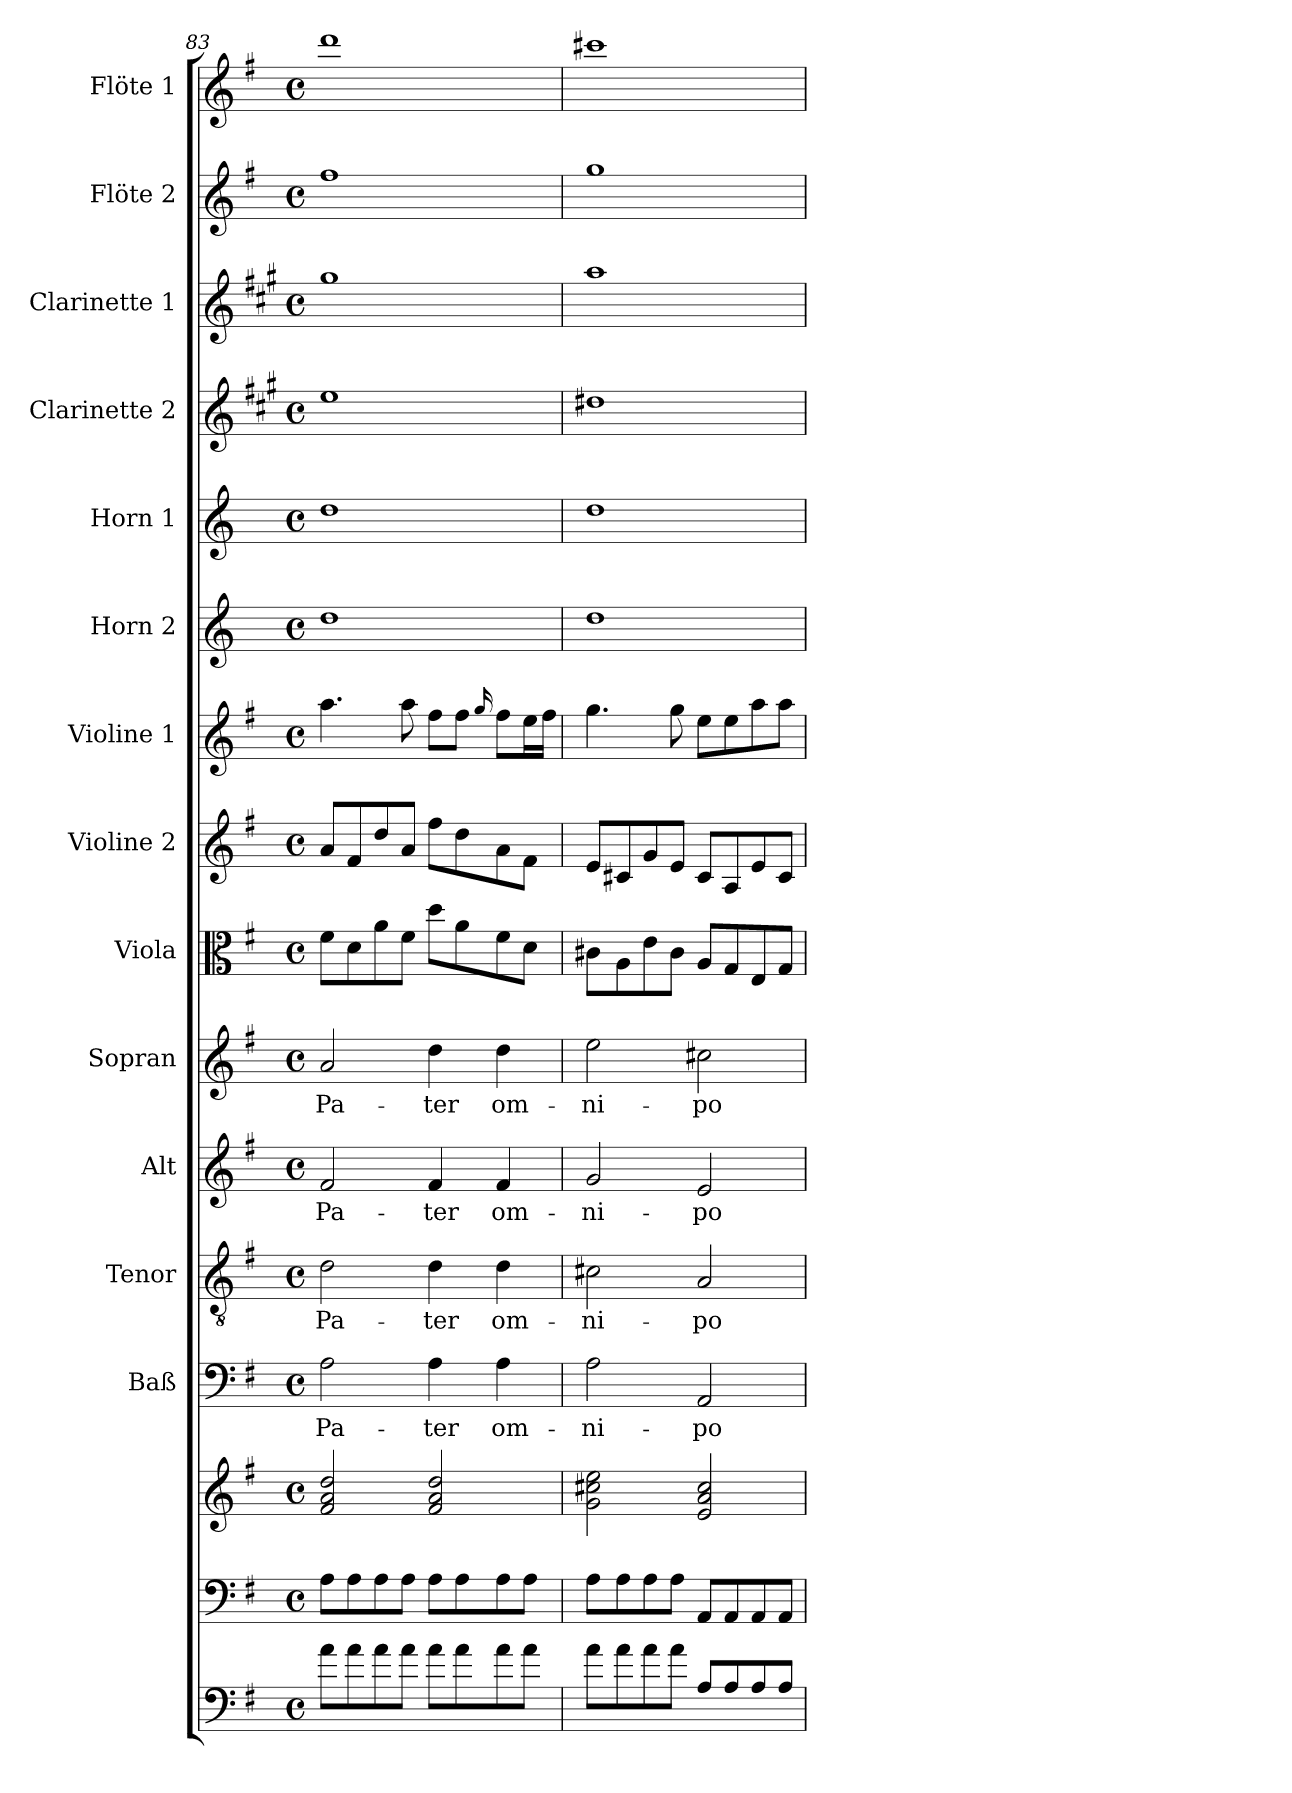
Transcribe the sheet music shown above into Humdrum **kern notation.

**kern	**kern	**kern	**kern	**text	**kern	**text	**kern	**text	**kern	**text	**kern	**kern	**kern	**kern	**kern	**kern	**kern	**kern	**kern
*part15	*part14	*part14	*part13	*part13	*part12	*part12	*part11	*part11	*part10	*part10	*part9	*part8	*part7	*part6	*part5	*part4	*part3	*part2	*part1
*staff16	*staff15	*staff14	*staff13	*staff13	*staff12	*staff12	*staff11	*staff11	*staff10	*staff10	*staff9	*staff8	*staff7	*staff6	*staff5	*staff4	*staff3	*staff2	*staff1
*	*	*	*I"Baß	*	*I"Tenor	*	*I"Alt	*	*I"Sopran	*	*I"Viola	*I"Violine 2	*I"Violine 1	*I"Horn 2	*I"Horn 1	*I"Clarinette 2	*I"Clarinette 1	*I"Flöte 2	*I"Flöte 1
*	*	*	*I'Baß	*	*I'Ten	*	*I'Alt	*	*I'Sop	*	*I'Vla.	*I'Vln. 2	*I'Vln. 1	*I'Hrn. 2	*I'Hrn. 1	*I'Cl. 2	*I'Cl. 1	*I'Fl. 2	*I'Fl. 1
*clefF4	*clefF4	*clefG2	*clefF4	*	*clefGv2	*	*clefG2	*	*clefG2	*	*clefC3	*clefG2	*clefG2	*clefG2	*clefG2	*clefG2	*clefG2	*clefG2	*clefG2
*ITrd7c12	*	*	*	*	*	*	*	*	*	*	*	*	*	*ITrd3c5	*ITrd3c5	*ITrd1c2	*ITrd1c2	*	*
*k[f#]	*k[f#]	*k[f#]	*k[f#]	*	*k[f#]	*	*k[f#]	*	*k[f#]	*	*k[f#]	*k[f#]	*k[f#]	*k[f#]	*k[f#]	*k[f#]	*k[f#]	*k[f#]	*k[f#]
*G:	*G:	*G:	*G:	*	*G:	*	*G:	*	*G:	*	*G:	*G:	*G:	*G:	*G:	*G:	*G:	*G:	*G:
*M4/4	*M4/4	*M4/4	*M4/4	*	*M4/4	*	*M4/4	*	*M4/4	*	*M4/4	*M4/4	*M4/4	*M4/4	*M4/4	*M4/4	*M4/4	*M4/4	*M4/4
*met(c)	*met(c)	*met(c)	*met(c)	*	*met(c)	*	*met(c)	*	*met(c)	*	*met(c)	*met(c)	*met(c)	*met(c)	*met(c)	*met(c)	*met(c)	*met(c)	*met(c)
=83	=83	=83	=83	=83	=83	=83	=83	=83	=83	=83	=83	=83	=83	=83	=83	=83	=83	=83	=83
!	!	!	!	!LO:LY:b	!	!LO:LY:b	!	!LO:LY:b	!	!LO:LY:b	!	!	!	!	!	!	!	!	!
8A\L	8A\L	2f#/ 2a/ 2dd/	2A\	Pa-	2d\	Pa-	2f#/	Pa-	2a/	Pa-	8f#\L	8a/L	4.aa\	1a	1a	1dd	1ff#	1ff#	1ddd
8A\	8A\	.	.	.	.	.	.	.	.	.	8d\	8f#/	.	.	.	.	.	.	.
8A\	8A\	.	.	.	.	.	.	.	.	.	8a\	8dd/	.	.	.	.	.	.	.
8A\J	8A\J	.	.	.	.	.	.	.	.	.	8f#\J	8a/J	8aa\	.	.	.	.	.	.
!	!	!	!	!LO:LY:b	!	!LO:LY:b	!	!LO:LY:b	!	!LO:LY:b	!	!	!	!	!	!	!	!	!
8A\L	8A\L	2f#/ 2a/ 2dd/	4A\	-ter	4d\	-ter	4f#/	-ter	4dd\	-ter	8dd\L	8ff#\L	8ff#\L	.	.	.	.	.	.
8A\	8A\	.	.	.	.	.	.	.	.	.	8a\	8dd\	8ff#\J	.	.	.	.	.	.
.	.	.	.	.	.	.	.	.	.	.	.	.	16qqgg/	.	.	.	.	.	.
!	!	!	!	!LO:LY:b	!	!LO:LY:b	!	!LO:LY:b	!	!LO:LY:b	!	!	!	!	!	!	!	!	!
8A\	8A\	.	4A\	om-	4d\	om-	4f#/	om-	4dd\	om-	8f#\	8a\	8ff#\L	.	.	.	.	.	.
8A\J	8A\J	.	.	.	.	.	.	.	.	.	8d\J	8f#\J	16ee\L	.	.	.	.	.	.
.	.	.	.	.	.	.	.	.	.	.	.	.	16ff#\JJ	.	.	.	.	.	.
!!LO:PB:g=z
=84	=84	=84	=84	=84	=84	=84	=84	=84	=84	=84	=84	=84	=84	=84	=84	=84	=84	=84	=84
!	!	!	!	!LO:LY:b	!	!LO:LY:b	!	!LO:LY:b	!	!LO:LY:b	!	!	!	!	!	!	!	!	!
8A\L	8A\L	2g\ 2cc#X\ 2ee\	2A\	-ni-	2c#X\	-ni-	2g/	-ni-	2ee\	-ni-	8c#X\L	8e/L	4.gg\	1a	1a	1cc#X	1gg	1gg	1ccc#X
8A\	8A\	.	.	.	.	.	.	.	.	.	8A\	8c#X/	.	.	.	.	.	.	.
8A\	8A\	.	.	.	.	.	.	.	.	.	8e\	8g/	.	.	.	.	.	.	.
8A\J	8A\J	.	.	.	.	.	.	.	.	.	8c#\J	8e/J	8gg\	.	.	.	.	.	.
!	!	!	!	!LO:LY:b	!	!LO:LY:b	!	!LO:LY:b	!	!LO:LY:b	!	!	!	!	!	!	!	!	!
8AA/L	8AA/L	2e/ 2a/ 2cc#/	2AA/	-po-	2A/	-po-	2e/	-po-	2cc#X\	-po-	8A/L	8c#/L	8ee\L	.	.	.	.	.	.
8AA/	8AA/	.	.	.	.	.	.	.	.	.	8G/	8A/	8ee\	.	.	.	.	.	.
8AA/	8AA/	.	.	.	.	.	.	.	.	.	8E/	8e/	8aa\	.	.	.	.	.	.
8AA/J	8AA/J	.	.	.	.	.	.	.	.	.	8G/J	8c#/J	8aa\J	.	.	.	.	.	.
=	=	=	=	=	=	=	=	=	=	=	=	=	=	=	=	=	=	=	=
*-	*-	*-	*-	*-	*-	*-	*-	*-	*-	*-	*-	*-	*-	*-	*-	*-	*-	*-	*-
